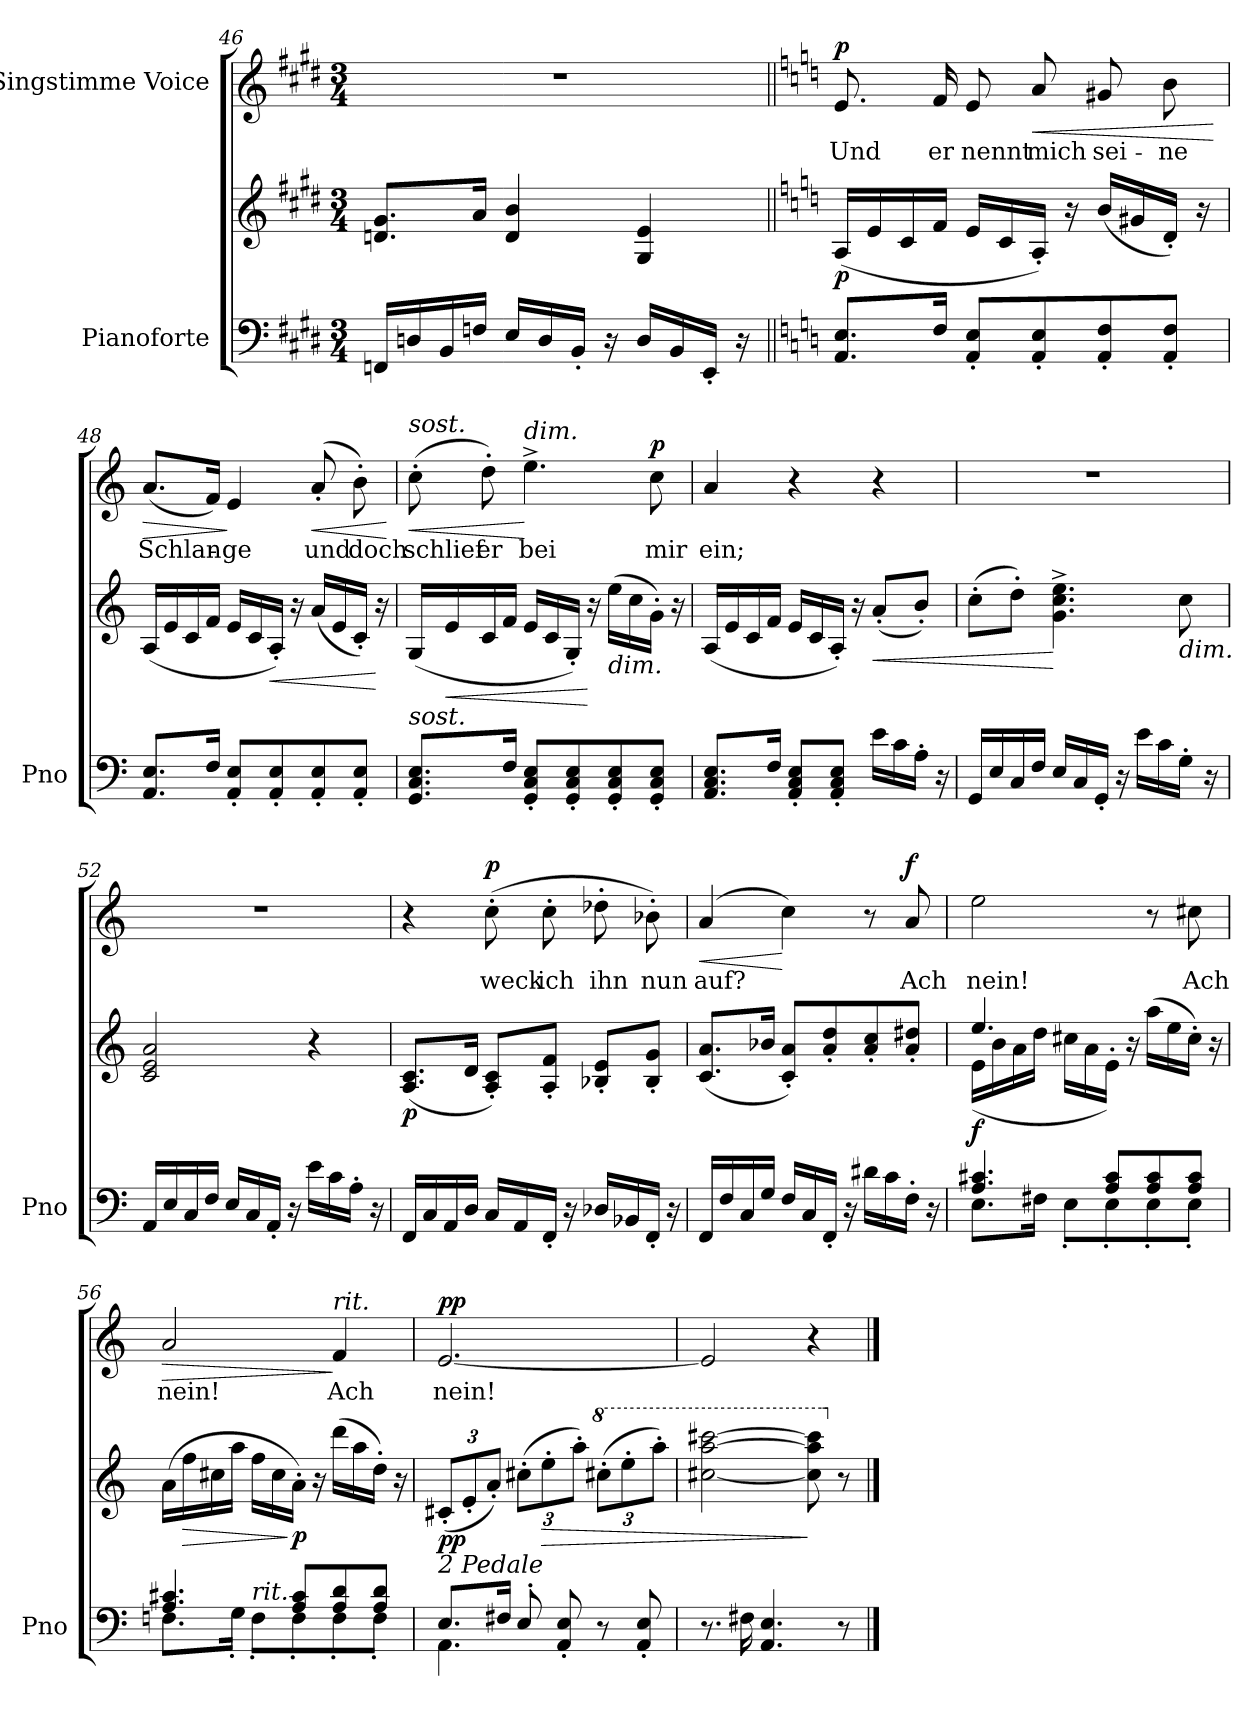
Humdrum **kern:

**kern	**kern	**dynam	**kern	**text	**dynam
*part2	*part2	*part2	*part1	*part1	*part1
*staff3	*staff2	*staff2/3	*staff1	*staff1	*staff1
*I"Pianoforte	*	*	*I"Singstimme Voice	*	*
*I'Pno	*	*	*	*	*
*clefF4	*clefG2	*	*clefG2	*	*
*k[f#c#g#d#]	*k[f#c#g#d#]	*	*k[f#c#g#d#]	*	*
*M3/4	*M3/4	*	*M3/4	*	*
=46	=46	=46	=46	=46	=46
16FFn/LL	8.dn/ 8.g#/L	.	2.r	.	.
16Dn/	.	.	.	.	.
16BB/	.	.	.	.	.
16Fn/JJ	16a/Jk	.	.	.	.
16E/LL	4d/ 4b/	.	.	.	.
16D/	.	.	.	.	.
16BB'/JJ	.	.	.	.	.
16r	.	.	.	.	.
16D/LL	4G#/ 4e/	.	.	.	.
16BB/	.	.	.	.	.
16EE'/JJ	.	.	.	.	.
16r	.	.	.	.	.
=47||	=47||	=47||	=47||	=47||	=47||
*k[]	*k[]	*	*k[]	*	*
!	!	!LO:DY:b	!	!	!LO:DY:a
8.AA/ 8.E/L	(16A/LL	p	8.e/	Und	p
.	16e/	.	.	.	.
.	16c/	.	.	.	.
16F/Jk	16f/JJ	.	16f/	er	.
8AA/' 8E/'L	16e/LL	.	8e/	nennt	.
.	16c/	.	.	.	.
!	!	!	!	!	!LO:HP:b
8AA/' 8E/'	16A'/JJ)	.	8a/	mich	<
.	16r	.	.	.	.
8AA/' 8F/'	(16b/LL	.	8g#X/	sei-	.
.	16g#X/	.	.	.	.
8AA/' 8F/'J	16d'/JJ)	.	8b\	-ne	.
.	16r	.	.	.	.
.	.	.	.	.	[
=48	=48	=48	=48	=48	=48
!	!	!	!	!	!LO:HP:b
8.AA/ 8.E/L	(16A/LL	.	(8.a/L	Schlan-	>
.	16e/	.	.	.	.
.	16c/	.	.	.	.
16F/Jk	16f/JJ	.	16f/Jk)	.	.
8AA/' 8E/'L	16e/LL	.	4e/	-ge	]
.	16c/	.	.	.	.
!	!	!LO:HP:b	!	!	!
8AA/' 8E/'	16A'/JJ)	<	.	.	.
.	16r	.	.	.	.
!	!	!	!	!	!LO:HP:b
8AA/' 8E/'	(16a/LL	.	(8a'</	und	<
.	16e/	.	.	.	.
8AA/' 8E/'J	16c'/JJ)	.	8b'\)	doch	.
.	16r	[	.	.	.
.	.	.	.	.	[
=49	=49	=49	=49	=49	=49
!	!	!	!LO:TX:i:t=sost.	!	!
!LO:TX:i:t=sost.	!	!	!	!	!
!	!	!	!	!	!LO:HP:b
8.GG/ 8.C/ 8.E/L	(16G/LL	.	(8cc'\	schlief	<
!	!	!LO:HP:b	!	!	!
.	16e/	<	.	.	.
.	16c/	.	8dd'\)	er	.
16F/Jk	16f/JJ	.	.	.	.
!	!	!	!LO:TX:a:i:t=dim.	!	!
8GG/' 8C/' 8E/'L	16e/LL	.	4.ee^\	bei	[
.	16c/	.	.	.	.
8GG/' 8C/' 8E/'	16G'/JJ)	.	.	.	.
.	16r	[	.	.	.
!	!LO:TX:b:i:t=dim.	!	!	!	!
8GG/' 8C/' 8E/'	(16ee\LL	.	.	.	.
.	16cc\	.	.	.	.
!	!	!	!	!	!LO:DY:a
8GG/' 8C/' 8E/'J	16g'\JJ)	.	8cc\	mir	p
.	16r	.	.	.	.
=50	=50	=50	=50	=50	=50
8.AA/ 8.C/ 8.E/L	(16A/LL	.	4a/	ein;	.
.	16e/	.	.	.	.
.	16c/	.	.	.	.
16F/Jk	16f/JJ	.	.	.	.
8AA/' 8C/' 8E/'L	16e/LL	.	4r	.	.
.	16c/	.	.	.	.
8AA/' 8C/' 8E/'J	16A'/JJ)	.	.	.	.
.	16r	.	.	.	.
!	!	!LO:HP:b	!	!	!
16e\LL	(8a'/L	<	4r	.	.
16c\	.	.	.	.	.
16A'\JJ	8b'/J)	.	.	.	.
16r	.	.	.	.	.
=51	=51	=51	=51	=51	=51
16GG/LL	(8cc'\L	.	2.r	.	.
16E/	.	.	.	.	.
16C/	8dd'\J)	.	.	.	.
16F/JJ	.	.	.	.	.
16E/LL	4.g\^ 4.cc\^ 4.ee\^	[	.	.	.
16C/	.	.	.	.	.
16GG'/JJ	.	.	.	.	.
16r	.	.	.	.	.
16e\LL	.	.	.	.	.
16c\	.	.	.	.	.
!	!LO:TX:b:i:t=dim.	!	!	!	!
16G'\JJ	8cc\	.	.	.	.
16r	.	.	.	.	.
=52	=52	=52	=52	=52	=52
16AA/LL	2c/ 2e/ 2a/	.	2.r	.	.
16E/	.	.	.	.	.
16C/	.	.	.	.	.
16F/JJ	.	.	.	.	.
16E/LL	.	.	.	.	.
16C/	.	.	.	.	.
16AA'/JJ	.	.	.	.	.
16r	.	.	.	.	.
16e\LL	4r	.	.	.	.
16c\	.	.	.	.	.
16A'\JJ	.	.	.	.	.
16r	.	.	.	.	.
=53	=53	=53	=53	=53	=53
!	!	!LO:DY:b	!	!	!
16FF/LL	(8.A/ 8.c/L	p	4r	.	.
16C/	.	.	.	.	.
16AA/	.	.	.	.	.
16D/JJ	16d/Jk	.	.	.	.
!	!	!	!	!	!LO:DY:a
16C/LL	8A/' 8c/'L)	.	(8cc'\	weck	p
16AA/	.	.	.	.	.
16FF'/JJ	8A/' 8f/'J	.	8cc'\	ich	.
16r	.	.	.	.	.
16D-X/LL	8B-X/' 8e/'L	.	8dd-X'\	ihn	.
16BB-X/	.	.	.	.	.
16FF'/JJ	8B-/' 8g/'J	.	8b-X'\)	nun	.
16r	.	.	.	.	.
=54	=54	=54	=54	=54	=54
!	!	!	!	!	!LO:HP:b
16FF/LL	(8.c/ 8.a/L	.	(4a/	auf?	<
16F/	.	.	.	.	.
16C/	.	.	.	.	.
16G/JJ	16b-X/Jk	.	.	.	.
16F/LL	8c/' 8a/'L)	.	4cc\)	.	[
16C/	.	.	.	.	.
16FF'/JJ	8a/' 8dd/'	.	.	.	.
16r	.	.	.	.	.
16d#X\LL	8a/' 8cc/'	.	8r	.	.
16c\	.	.	.	.	.
!	!	!	!	!	!LO:DY:a
16F'\JJ	8a/' 8dd#X/'J	.	8a/	Ach	f
16r	.	.	.	.	.
=55	=55	=55	=55	=55	=55
*^	*^	*	*	*	*
!	!	!	!	!LO:DY:b	!	!	!
4.A/ 4.c#X/	8.E\L	4.ee/	(>16e\LL	f	2ee\	nein!	.
.	.	.	16b\	.	.	.	.
.	.	.	16a\	.	.	.	.
.	16F#X\Jk	.	16dd\JJ	.	.	.	.
.	8E'\L	.	16cc#X\LL	.	.	.	.
.	.	.	16a\	.	.	.	.
8A/ 8c#/L	8E'\	16ryy	16e'>\JJ)	.	.	.	.
.	.	16r	16ryy	.	.	.	.
8A/ 8c#/	8E'\	(>16aa\LL	8.ryy	.	8r	.	.
.	.	16ee\	.	.	.	.	.
8A/ 8c#/J	8E'\J	16cc#'>\JJ)	.	.	8cc#X\	Ach	.
.	.	16r	16ryy	.	.	.	.
=56	=56	=56	=56	=56	=56	=56	=56
!	!	!	!	!	!	!	!LO:HP:b
*	*	*v	*v	*	*	*	*
4.A/ 4.c#X/	8.Fn\L	(16a\LL	.	2a/	nein!	>
!	!	!	!LO:HP:b	!	!	!
.	.	16ff\	>	.	.	.
.	.	16cc#X\	.	.	.	.
.	16G'\Jk	16aa\JJ	.	.	.	.
!	!LO:TX:i:t=rit.	!	!	!	!	!
.	8F'\L	16ff\LL	.	.	.	.
.	.	16cc#\	.	.	.	.
!	!	!	!LO:DY:n=1:b	!	!	!
8A/ 8c#/L	8F'\	16a'\JJ)	] p	.	.	.
.	.	16r	.	.	.	.
!	!	!	!	!LO:TX:i:t=rit.	!	!
8A/ 8d/	8F'\	(16ddd\LL	.	4f/	Ach	]
.	.	16aa\	.	.	.	.
8A/ 8d/J	8F'\J	16dd'\JJ)	.	.	.	.
.	.	16r	.	.	.	.
=57	=57	=57	=57	=57	=57	=57
*	*	*Xbrackettup	*	*	*	*
!LO:TX:i:t=2 Pedale	!	!	!	!	!	!
!	!	!	!LO:DY:b	!	!	!LO:DY:a
8.E/L	4.AA\	(12c#X'/L	pp	[2.e/	nein!	pp
.	.	12e'/	.	.	.	.
.	.	12a'/J)	.	.	.	.
16F#X/Jk	.	.	.	.	.	.
8E'/	.	(12cc#X'\L	.	.	.	.
!	!	!	!LO:HP:b	!	!	!
.	.	12ee'\	>	.	.	.
8AA/'< 8E/'<	8ryy	.	.	.	.	.
.	.	12aa'\J)	.	.	.	.
*	*	*8va	*	*	*	*
8r	8ryy	(12ccc#X'\L	.	.	.	.
.	.	12eee'\	.	.	.	.
8AA/'< 8E/'<	8ryy	.	.	.	.	.
.	.	12aaa'\J)	.	.	.	.
*v	*v	*	*	*	*	*
=58	=58	=58	=58	=58	=58
8.r	[2ccc#X\ [2aaa\ [2cccc#X\	.	2e/]	.	.
16F#X\	.	.	.	.	.
4.AA/ 4.E/	.	.	.	.	.
.	8ccc#\] 8aaa\] 8cccc#\]	]	4r	.	.
*	*X8va	*	*	*	*
8r	8r	.	.	.	.
==	==	==	==	==	==
*-	*-	*-	*-	*-	*-
